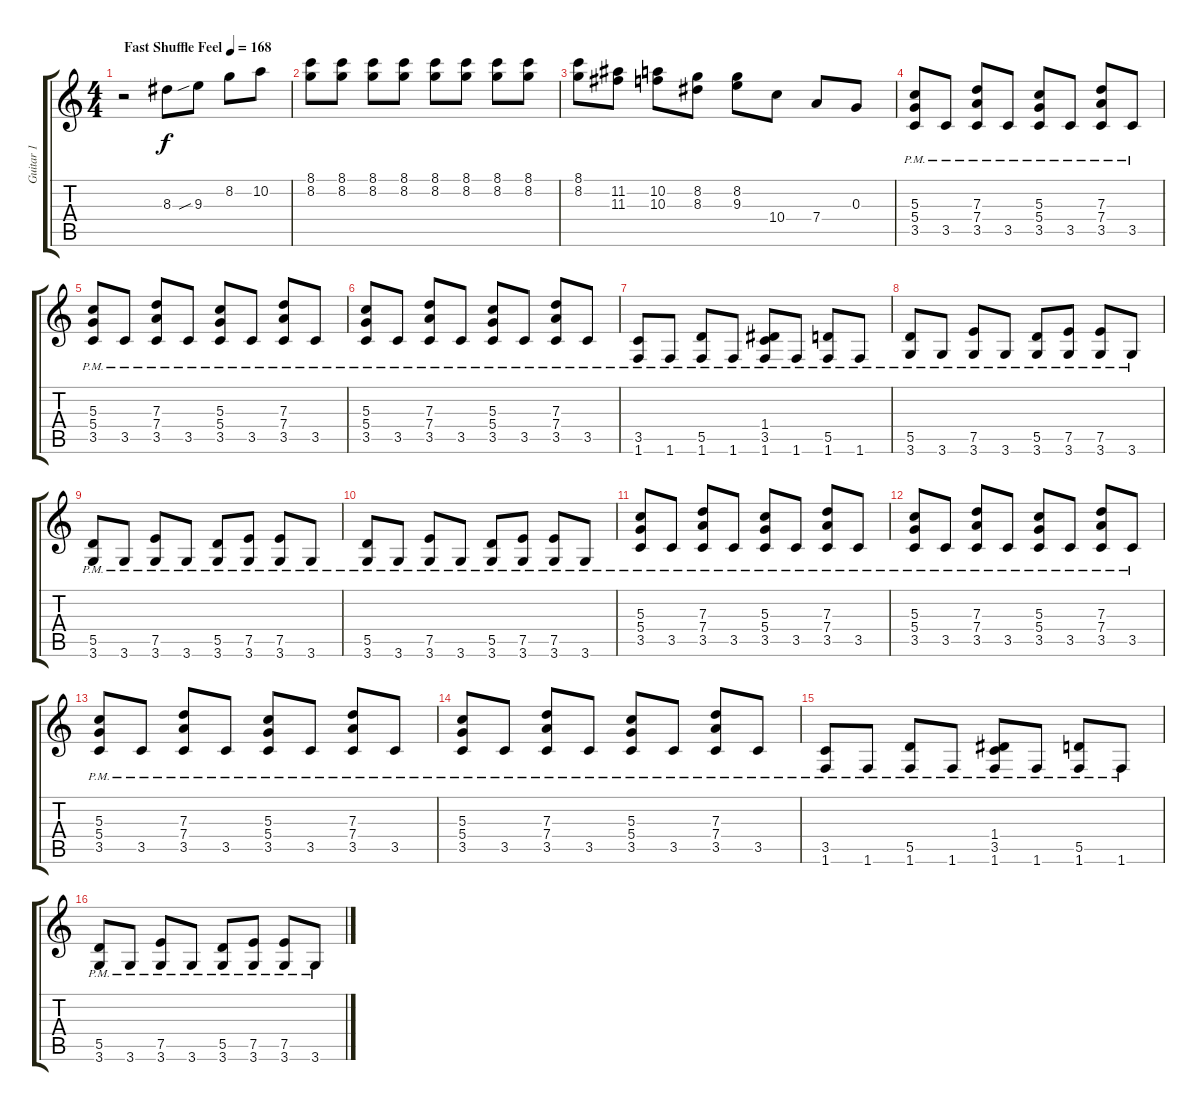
\track ("Guitar 1" "Guitar 1") {instrument electricguitarmuted}
\staff {score tabs}
\tuning (E4 B3 G3 D3 A2 E2) {hide}
\ts (4 4)
\tempo (168 "Fast Shuffle Feel")
\clef g2
\ks c
r.2{dy f instrument electricguitarmuted} 8.3.8 9.3{sib}.8 8.2.8 10.2.8 |
(8.1 8.2).8 (8.1 8.2).8 (8.1 8.2).8 (8.1 8.2).8 (8.1 8.2).8 (8.1 8.2).8 (8.1 8.2).8 (8.1 8.2).8 |
(8.1 8.2).8 (11.2 11.3).8 (10.2 10.3).8 (8.2 8.3).8 (8.2 9.3).8 10.4.8 7.4.8 0.3.8 |
(5.3 5.4 3.5{pm}).8 3.5{pm}.8 (7.3 7.4 3.5{pm}).8 3.5{pm}.8 (5.3 5.4 3.5{pm}).8 3.5{pm}.8 (7.3 7.4 3.5{pm}).8 3.5{pm}.8 |
(5.3 5.4 3.5{pm}).8 3.5{pm}.8 (7.3 7.4 3.5{pm}).8 3.5{pm}.8 (5.3 5.4 3.5{pm}).8 3.5{pm}.8 (7.3 7.4 3.5{pm}).8 3.5{pm}.8 |
(5.3 5.4 3.5{pm}).8 3.5{pm}.8 (7.3 7.4 3.5{pm}).8 3.5{pm}.8 (5.3 5.4 3.5{pm}).8 3.5{pm}.8 (7.3 7.4 3.5{pm}).8 3.5{pm}.8 |
(3.5{pm} 1.6).8 1.6{pm}.8 (5.5 1.6{pm}).8 1.6{pm}.8 (1.4 3.5 1.6{pm}).8 1.6{pm}.8 (5.5 1.6{pm}).8 1.6{pm}.8 |
(5.5{pm} 3.6).8 3.6{pm}.8 (7.5 3.6{pm}).8 3.6{pm}.8 (5.5 3.6{pm}).8 (7.5 3.6{pm}).8 (7.5 3.6{pm}).8 3.6{pm}.8 |
(5.5{pm} 3.6).8 3.6{pm}.8 (7.5 3.6{pm}).8 3.6{pm}.8 (5.5 3.6{pm}).8 (7.5 3.6{pm}).8 (7.5 3.6{pm}).8 3.6{pm}.8 |
(5.5{pm} 3.6).8 3.6{pm}.8 (7.5 3.6{pm}).8 3.6{pm}.8 (5.5 3.6{pm}).8 (7.5 3.6{pm}).8 (7.5 3.6{pm}).8 3.6{pm}.8 |
(5.3 5.4 3.5{pm}).8 3.5{pm}.8 (7.3 7.4 3.5{pm}).8 3.5{pm}.8 (5.3 5.4 3.5{pm}).8 3.5{pm}.8 (7.3 7.4 3.5{pm}).8 3.5{pm}.8 |
(5.3 5.4 3.5{pm}).8 3.5{pm}.8 (7.3 7.4 3.5{pm}).8 3.5{pm}.8 (5.3 5.4 3.5{pm}).8 3.5{pm}.8 (7.3 7.4 3.5{pm}).8 3.5{pm}.8 |
(5.3 5.4 3.5{pm}).8 3.5{pm}.8 (7.3 7.4 3.5{pm}).8 3.5{pm}.8 (5.3 5.4 3.5{pm}).8 3.5{pm}.8 (7.3 7.4 3.5{pm}).8 3.5{pm}.8 |
(5.3 5.4 3.5{pm}).8 3.5{pm}.8 (7.3 7.4 3.5{pm}).8 3.5{pm}.8 (5.3 5.4 3.5{pm}).8 3.5{pm}.8 (7.3 7.4 3.5{pm}).8 3.5{pm}.8 |
(3.5{pm} 1.6).8 1.6{pm}.8 (5.5 1.6{pm}).8 1.6{pm}.8 (1.4 3.5 1.6{pm}).8 1.6{pm}.8 (5.5 1.6{pm}).8 1.6{pm}.8 |
(5.5{pm} 3.6).8 3.6{pm}.8 (7.5 3.6{pm}).8 3.6{pm}.8 (5.5 3.6{pm}).8 (7.5 3.6{pm}).8 (7.5 3.6{pm}).8 3.6{pm}.8
